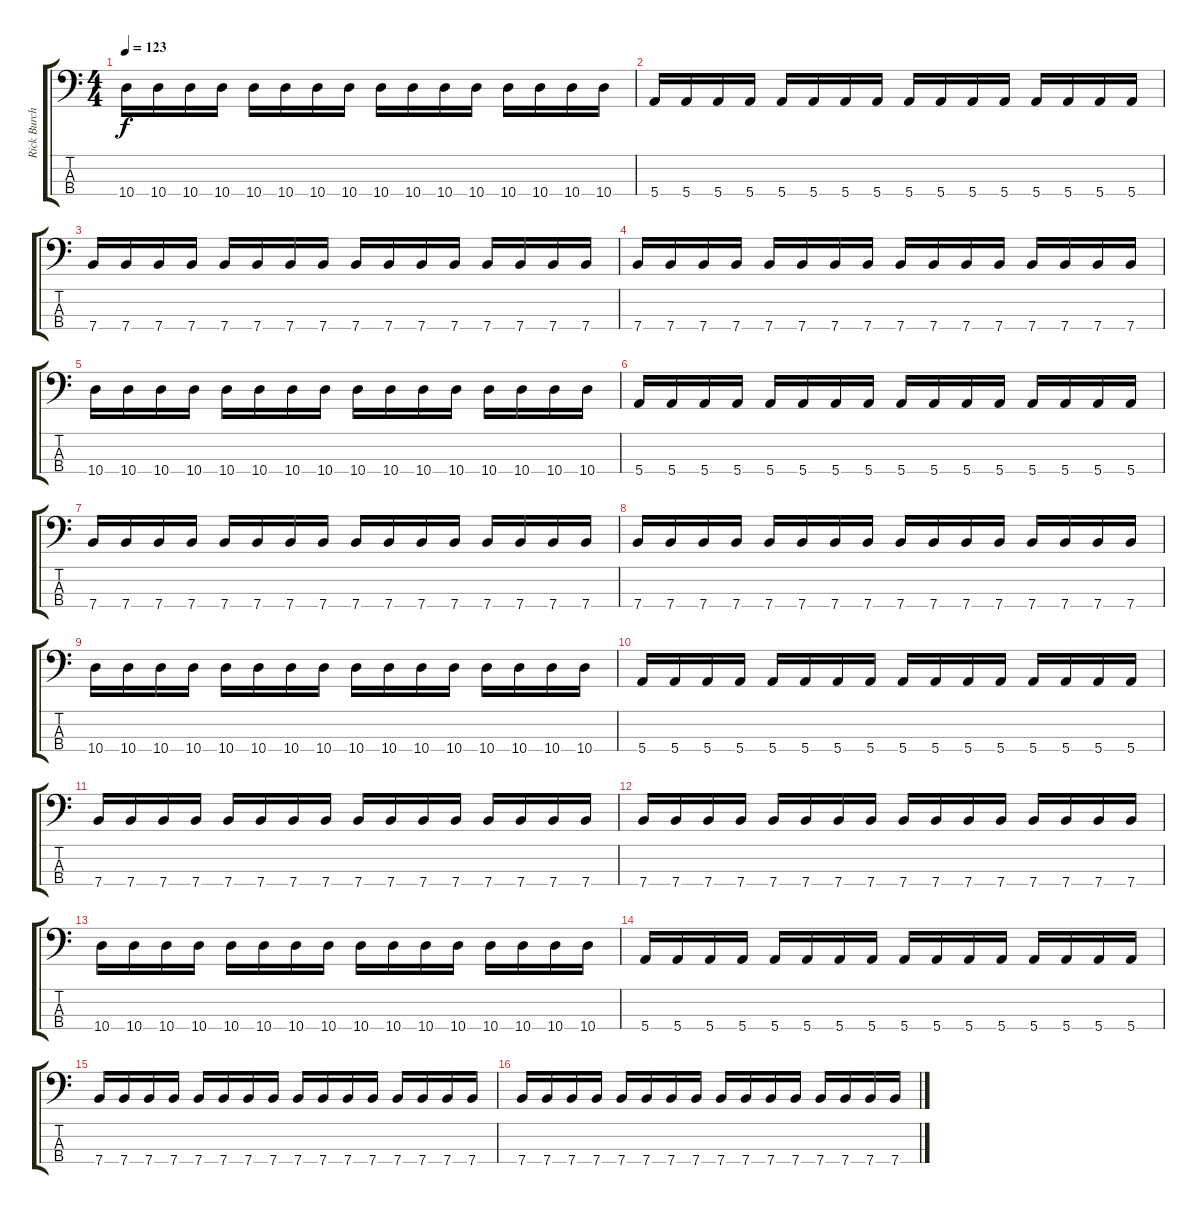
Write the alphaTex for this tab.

\track ("Rick Burch (Bass)" "Rick Burch") {instrument electricbasspick}
\staff {score tabs}
\tuning (G2 D2 A1 E1) {hide}
\ts (4 4)
\tempo 123
\clef f4
\ks c
10.4.16{dy f} 10.4.16 10.4.16 10.4.16 10.4.16 10.4.16 10.4.16 10.4.16 10.4.16 10.4.16 10.4.16 10.4.16 10.4.16 10.4.16 10.4.16 10.4.16 |
5.4.16 5.4.16 5.4.16 5.4.16 5.4.16 5.4.16 5.4.16 5.4.16 5.4.16 5.4.16 5.4.16 5.4.16 5.4.16 5.4.16 5.4.16 5.4.16 |
7.4.16 7.4.16 7.4.16 7.4.16 7.4.16 7.4.16 7.4.16 7.4.16 7.4.16 7.4.16 7.4.16 7.4.16 7.4.16 7.4.16 7.4.16 7.4.16 |
7.4.16 7.4.16 7.4.16 7.4.16 7.4.16 7.4.16 7.4.16 7.4.16 7.4.16 7.4.16 7.4.16 7.4.16 7.4.16 7.4.16 7.4.16 7.4.16 |
10.4.16 10.4.16 10.4.16 10.4.16 10.4.16 10.4.16 10.4.16 10.4.16 10.4.16 10.4.16 10.4.16 10.4.16 10.4.16 10.4.16 10.4.16 10.4.16 |
5.4.16 5.4.16 5.4.16 5.4.16 5.4.16 5.4.16 5.4.16 5.4.16 5.4.16 5.4.16 5.4.16 5.4.16 5.4.16 5.4.16 5.4.16 5.4.16 |
7.4.16 7.4.16 7.4.16 7.4.16 7.4.16 7.4.16 7.4.16 7.4.16 7.4.16 7.4.16 7.4.16 7.4.16 7.4.16 7.4.16 7.4.16 7.4.16 |
7.4.16 7.4.16 7.4.16 7.4.16 7.4.16 7.4.16 7.4.16 7.4.16 7.4.16 7.4.16 7.4.16 7.4.16 7.4.16 7.4.16 7.4.16 7.4.16 |
10.4.16 10.4.16 10.4.16 10.4.16 10.4.16 10.4.16 10.4.16 10.4.16 10.4.16 10.4.16 10.4.16 10.4.16 10.4.16 10.4.16 10.4.16 10.4.16 |
5.4.16 5.4.16 5.4.16 5.4.16 5.4.16 5.4.16 5.4.16 5.4.16 5.4.16 5.4.16 5.4.16 5.4.16 5.4.16 5.4.16 5.4.16 5.4.16 |
7.4.16 7.4.16 7.4.16 7.4.16 7.4.16 7.4.16 7.4.16 7.4.16 7.4.16 7.4.16 7.4.16 7.4.16 7.4.16 7.4.16 7.4.16 7.4.16 |
7.4.16 7.4.16 7.4.16 7.4.16 7.4.16 7.4.16 7.4.16 7.4.16 7.4.16 7.4.16 7.4.16 7.4.16 7.4.16 7.4.16 7.4.16 7.4.16 |
10.4.16 10.4.16 10.4.16 10.4.16 10.4.16 10.4.16 10.4.16 10.4.16 10.4.16 10.4.16 10.4.16 10.4.16 10.4.16 10.4.16 10.4.16 10.4.16 |
5.4.16 5.4.16 5.4.16 5.4.16 5.4.16 5.4.16 5.4.16 5.4.16 5.4.16 5.4.16 5.4.16 5.4.16 5.4.16 5.4.16 5.4.16 5.4.16 |
7.4.16 7.4.16 7.4.16 7.4.16 7.4.16 7.4.16 7.4.16 7.4.16 7.4.16 7.4.16 7.4.16 7.4.16 7.4.16 7.4.16 7.4.16 7.4.16 |
7.4.16 7.4.16 7.4.16 7.4.16 7.4.16 7.4.16 7.4.16 7.4.16 7.4.16 7.4.16 7.4.16 7.4.16 7.4.16 7.4.16 7.4.16 7.4.16
